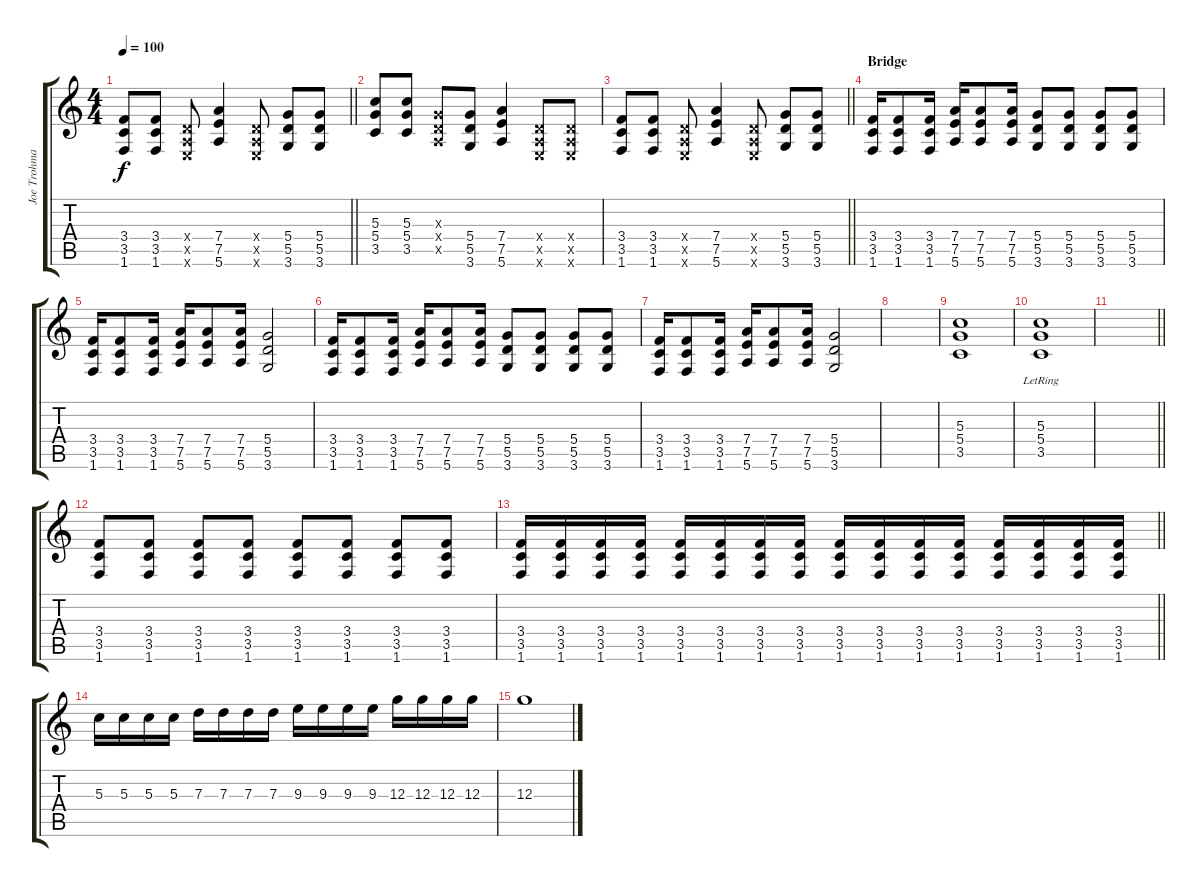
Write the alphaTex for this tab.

\track ("Joe Trohman" "Joe Trohma") {instrument distortionguitar}
\staff {score tabs}
\tuning (E4 B3 G3 D3 A2 E2) {hide}
\ts (4 4)
\tempo 100
\clef g2
\barLineRight lightlight
\ks c
(3.4 3.5 1.6).8{dy f} (3.4 3.5 1.6).8 (0.4{x} 0.5{x} 0.6{x}).8 (7.4 7.5 5.6).4 (0.4{x} 0.5{x} 0.6{x}).8 (5.4 5.5 3.6).8 (5.4 5.5 3.6).8 |
(5.3 5.4 3.5).8 (5.3 5.4 3.5).8 (0.3{x} 0.4{x} 0.5{x}).8 (5.4 5.5 3.6).8 (7.4 7.5 5.6).4 (0.4{x} 0.5{x} 0.6{x}).8 (0.4{x} 0.5{x} 0.6{x}).8 |
\barLineRight lightlight
(3.4 3.5 1.6).8 (3.4 3.5 1.6).8 (0.4{x} 0.5{x} 0.6{x}).8 (7.4 7.5 5.6).4 (0.4{x} 0.5{x} 0.6{x}).8 (5.4 5.5 3.6).8 (5.4 5.5 3.6).8 |
\section ("" "Bridge")
(3.4 3.5 1.6).16 (3.4 3.5 1.6).8 (3.4 3.5 1.6).16 (7.4 7.5 5.6).16 (7.4 7.5 5.6).8 (7.4 7.5 5.6).16 (5.4 5.5 3.6).8 (5.4 5.5 3.6).8 (5.4 5.5 3.6).8 (5.4 5.5 3.6).8 |
(3.4 3.5 1.6).16 (3.4 3.5 1.6).8 (3.4 3.5 1.6).16 (7.4 7.5 5.6).16 (7.4 7.5 5.6).8 (7.4 7.5 5.6).16 (5.4 5.5 3.6).2 |
(3.4 3.5 1.6).16 (3.4 3.5 1.6).8 (3.4 3.5 1.6).16 (7.4 7.5 5.6).16 (7.4 7.5 5.6).8 (7.4 7.5 5.6).16 (5.4 5.5 3.6).8 (5.4 5.5 3.6).8 (5.4 5.5 3.6).8 (5.4 5.5 3.6).8 |
(3.4 3.5 1.6).16 (3.4 3.5 1.6).8 (3.4 3.5 1.6).16 (7.4 7.5 5.6).16 (7.4 7.5 5.6).8 (7.4 7.5 5.6).16 (5.4 5.5 3.6).2 |
|
(5.3 5.4 3.5).1 |
(5.3 5.4 3.5{lr}).1 |
\barLineRight lightlight
|
(3.4 3.5 1.6).8 (3.4 3.5 1.6).8 (3.4 3.5 1.6).8 (3.4 3.5 1.6).8 (3.4 3.5 1.6).8 (3.4 3.5 1.6).8 (3.4 3.5 1.6).8 (3.4 3.5 1.6).8 |
\barLineRight lightlight
(3.4 3.5 1.6).16 (3.4 3.5 1.6).16 (3.4 3.5 1.6).16 (3.4 3.5 1.6).16 (3.4 3.5 1.6).16 (3.4 3.5 1.6).16 (3.4 3.5 1.6).16 (3.4 3.5 1.6).16 (3.4 3.5 1.6).16 (3.4 3.5 1.6).16 (3.4 3.5 1.6).16 (3.4 3.5 1.6).16 (3.4 3.5 1.6).16 (3.4 3.5 1.6).16 (3.4 3.5 1.6).16 (3.4 3.5 1.6).16 |
5.3.16 5.3.16 5.3.16 5.3.16 7.3.16 7.3.16 7.3.16 7.3.16 9.3.16 9.3.16 9.3.16 9.3.16 12.3.16 12.3.16 12.3.16 12.3.16 |
12.3.1
